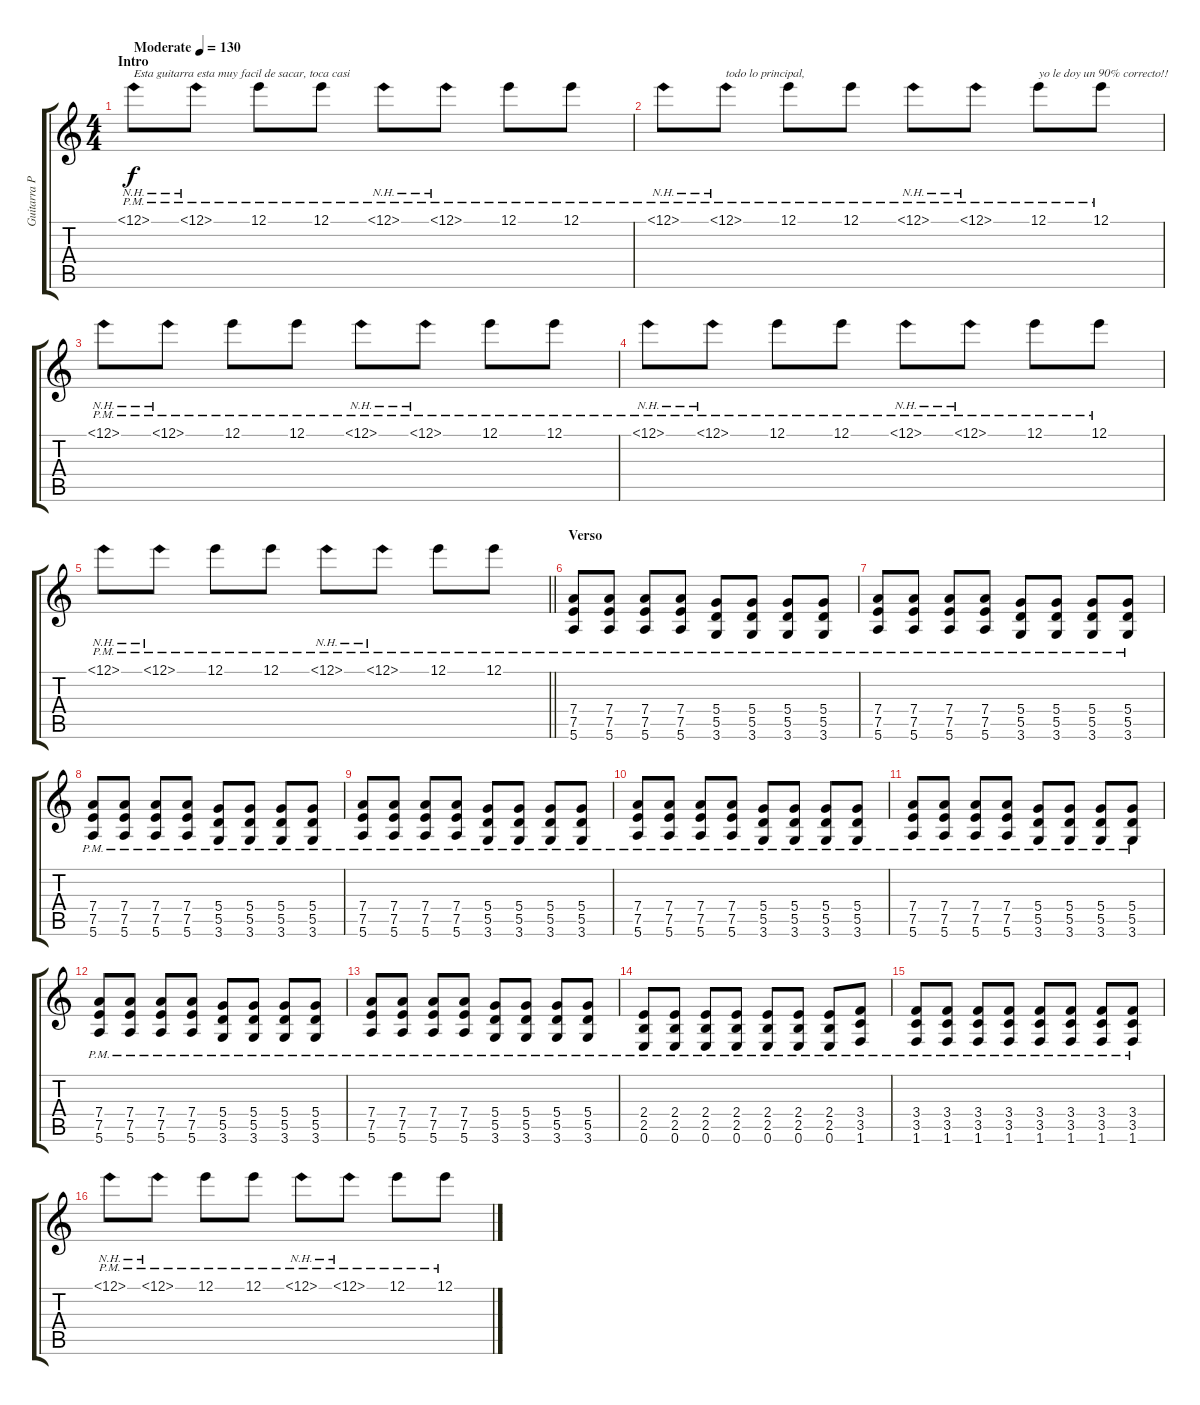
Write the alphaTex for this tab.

\track ("Guitarra Principal " "Guitarra P") {instrument distortionguitar}
\staff {score tabs}
\tuning (E4 B3 G3 D3 A2 E2) {hide}
\ts (4 4)
\section ("" "Intro")
\tempo (130 "Moderate")
\clef g2
\ks c
12.1{nh pm}.8{txt "Esta guitarra esta muy facil de sacar, toca casi " dy f volume 9 instrument distortionguitar} 12.1{nh pm}.8 12.1{pm}.8 12.1{pm}.8 12.1{nh pm}.8 12.1{nh pm}.8 12.1{pm}.8 12.1{pm}.8 |
12.1{nh pm}.8 12.1{nh pm}.8{txt "todo lo principal,"} 12.1{pm}.8 12.1{pm}.8 12.1{nh pm}.8 12.1{nh pm}.8 12.1{pm}.8{txt "yo le doy un 90% correcto!!"} 12.1{pm}.8 |
12.1{nh pm}.8 12.1{nh pm}.8 12.1{pm}.8 12.1{pm}.8 12.1{nh pm}.8 12.1{nh pm}.8 12.1{pm}.8 12.1{pm}.8 |
12.1{nh pm}.8 12.1{nh pm}.8 12.1{pm}.8 12.1{pm}.8 12.1{nh pm}.8 12.1{nh pm}.8 12.1{pm}.8 12.1{pm}.8 |
\barLineRight lightlight
12.1{nh pm}.8 12.1{nh pm}.8 12.1{pm}.8 12.1{pm}.8 12.1{nh pm}.8 12.1{nh pm}.8 12.1{pm}.8 12.1{pm}.8 |
\section ("" "Verso")
(7.4{pm} 7.5{pm} 5.6{pm}).8{volume 14 instrument overdrivenguitar} (7.4{pm} 7.5{pm} 5.6{pm}).8 (7.4{pm} 7.5{pm} 5.6{pm}).8 (7.4{pm} 7.5{pm} 5.6{pm}).8 (5.4{pm} 5.5{pm} 3.6{pm}).8 (5.4{pm} 5.5{pm} 3.6{pm}).8 (5.4{pm} 5.5{pm} 3.6{pm}).8 (5.4{pm} 5.5{pm} 3.6{pm}).8 |
(7.4{pm} 7.5{pm} 5.6{pm}).8 (7.4{pm} 7.5{pm} 5.6{pm}).8 (7.4{pm} 7.5{pm} 5.6{pm}).8 (7.4{pm} 7.5{pm} 5.6{pm}).8 (5.4{pm} 5.5{pm} 3.6{pm}).8 (5.4{pm} 5.5{pm} 3.6{pm}).8 (5.4{pm} 5.5{pm} 3.6{pm}).8 (5.4{pm} 5.5{pm} 3.6{pm}).8 |
(7.4{pm} 7.5{pm} 5.6{pm}).8 (7.4{pm} 7.5{pm} 5.6{pm}).8 (7.4{pm} 7.5{pm} 5.6{pm}).8 (7.4{pm} 7.5{pm} 5.6{pm}).8 (5.4{pm} 5.5{pm} 3.6{pm}).8 (5.4{pm} 5.5{pm} 3.6{pm}).8 (5.4{pm} 5.5{pm} 3.6{pm}).8 (5.4{pm} 5.5{pm} 3.6{pm}).8 |
(7.4{pm} 7.5{pm} 5.6{pm}).8 (7.4{pm} 7.5{pm} 5.6{pm}).8 (7.4{pm} 7.5{pm} 5.6{pm}).8 (7.4{pm} 7.5{pm} 5.6{pm}).8 (5.4{pm} 5.5{pm} 3.6{pm}).8 (5.4{pm} 5.5{pm} 3.6{pm}).8 (5.4{pm} 5.5{pm} 3.6{pm}).8 (5.4{pm} 5.5{pm} 3.6{pm}).8 |
(7.4{pm} 7.5{pm} 5.6{pm}).8 (7.4{pm} 7.5{pm} 5.6{pm}).8 (7.4{pm} 7.5{pm} 5.6{pm}).8 (7.4{pm} 7.5{pm} 5.6{pm}).8 (5.4{pm} 5.5{pm} 3.6{pm}).8 (5.4{pm} 5.5{pm} 3.6{pm}).8 (5.4{pm} 5.5{pm} 3.6{pm}).8 (5.4{pm} 5.5{pm} 3.6{pm}).8 |
(7.4{pm} 7.5{pm} 5.6{pm}).8 (7.4{pm} 7.5{pm} 5.6{pm}).8 (7.4{pm} 7.5{pm} 5.6{pm}).8 (7.4{pm} 7.5{pm} 5.6{pm}).8 (5.4{pm} 5.5{pm} 3.6{pm}).8 (5.4{pm} 5.5{pm} 3.6{pm}).8 (5.4{pm} 5.5{pm} 3.6{pm}).8 (5.4{pm} 5.5{pm} 3.6{pm}).8 |
(7.4{pm} 7.5{pm} 5.6{pm}).8 (7.4{pm} 7.5{pm} 5.6{pm}).8 (7.4{pm} 7.5{pm} 5.6{pm}).8 (7.4{pm} 7.5{pm} 5.6{pm}).8 (5.4{pm} 5.5{pm} 3.6{pm}).8 (5.4{pm} 5.5{pm} 3.6{pm}).8 (5.4{pm} 5.5{pm} 3.6{pm}).8 (5.4{pm} 5.5{pm} 3.6{pm}).8 |
(7.4{pm} 7.5{pm} 5.6{pm}).8 (7.4{pm} 7.5{pm} 5.6{pm}).8 (7.4{pm} 7.5{pm} 5.6{pm}).8 (7.4{pm} 7.5{pm} 5.6{pm}).8 (5.4{pm} 5.5{pm} 3.6{pm}).8 (5.4{pm} 5.5{pm} 3.6{pm}).8 (5.4{pm} 5.5{pm} 3.6{pm}).8 (5.4{pm} 5.5{pm} 3.6{pm}).8 |
(2.4{pm} 2.5{pm} 0.6{pm}).8 (2.4{pm} 2.5{pm} 0.6{pm}).8 (2.4{pm} 2.5{pm} 0.6{pm}).8 (2.4{pm} 2.5{pm} 0.6{pm}).8 (2.4{pm} 2.5{pm} 0.6{pm}).8 (2.4{pm} 2.5{pm} 0.6{pm}).8 (2.4{pm} 2.5{pm} 0.6{pm}).8 (3.4{pm} 3.5{pm} 1.6{pm}).8 |
(3.4{pm} 3.5{pm} 1.6{pm}).8 (3.4{pm} 3.5{pm} 1.6{pm}).8 (3.4{pm} 3.5{pm} 1.6{pm}).8 (3.4{pm} 3.5{pm} 1.6{pm}).8 (3.4{pm} 3.5{pm} 1.6{pm}).8 (3.4{pm} 3.5{pm} 1.6{pm}).8 (3.4{pm} 3.5{pm} 1.6{pm}).8 (3.4{pm} 3.5{pm} 1.6{pm}).8 |
12.1{nh pm}.8{volume 0} 12.1{nh pm}.8{volume 16} 12.1{pm}.8 12.1{pm}.8 12.1{nh pm}.8 12.1{nh pm}.8 12.1{pm}.8 12.1{pm}.8
